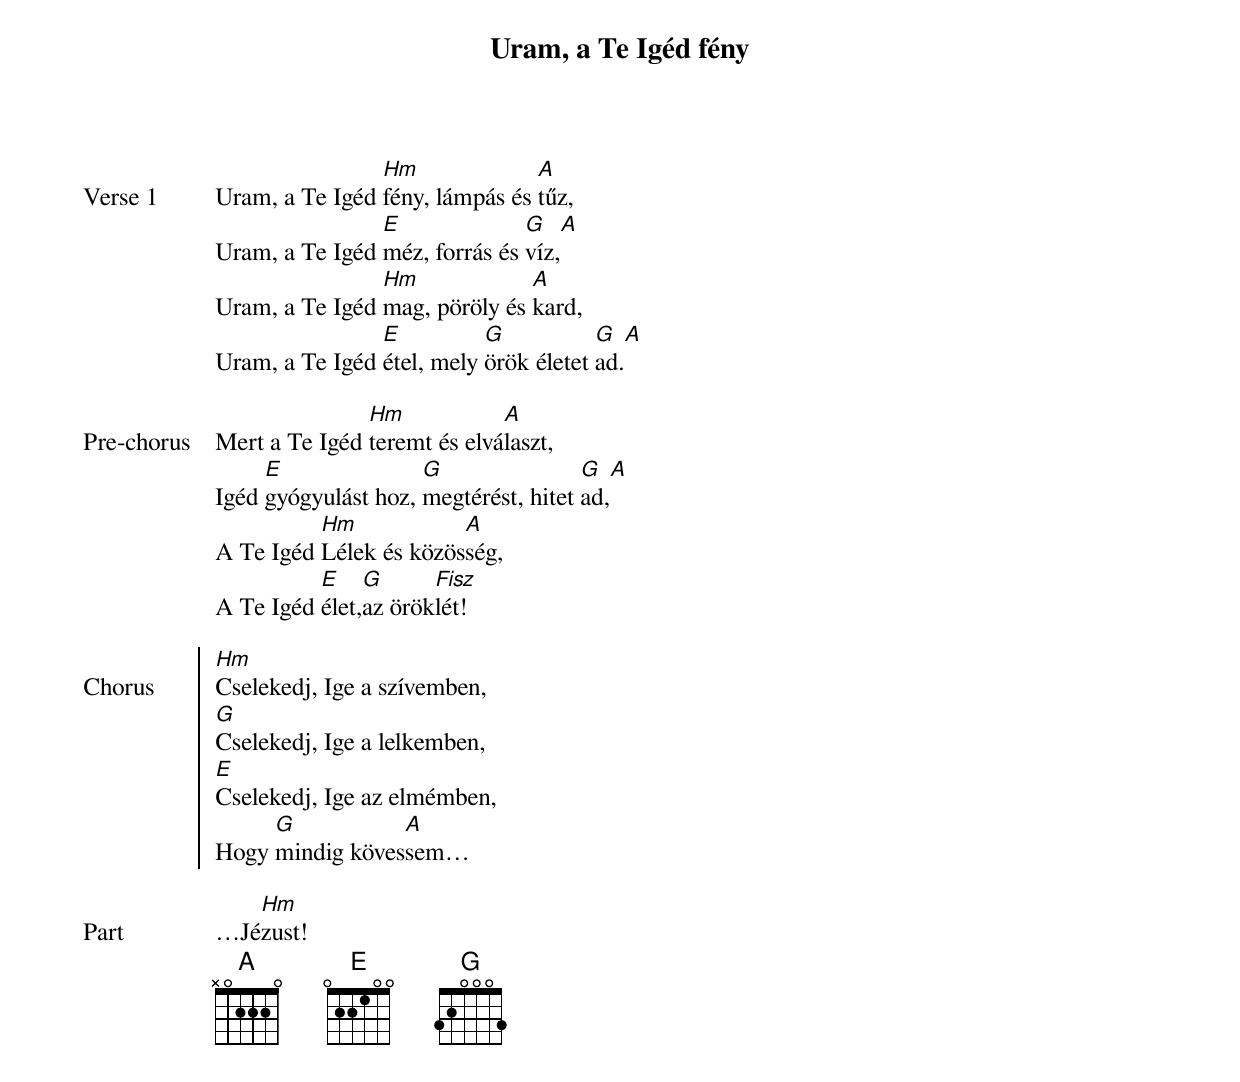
{title: Uram, a Te Igéd fény}
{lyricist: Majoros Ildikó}
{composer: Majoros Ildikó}
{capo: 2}

{start_of_verse: Verse 1}
Uram, a Te Igéd [Hm]fény, lámpás és [A]tűz,
Uram, a Te Igéd [E]méz, forrás és [G]víz,[A]
Uram, a Te Igéd [Hm]mag, pöröly és [A]kard,
Uram, a Te Igéd [E]étel, mely [G]örök életet [G]ad.[A]
{end_of_verse: Verse 1}

{start_of_prechorus: Pre-chorus}
Mert a Te Igéd [Hm]teremt és elvá[A]laszt,
Igéd [E]gyógyulást hoz, [G]megtérést, hitet [G]ad,[A]
A Te Igéd [Hm]Lélek és közös[A]ség,
A Te Igéd [E]élet,[G]az örök[Fisz]lét!
{end_of_prechorus: Pre-chorus}

{start_of_chorus: Chorus}
[Hm]Cselekedj, Ige a szívemben,
[G]Cselekedj, Ige a lelkemben,
[E]Cselekedj, Ige az elmémben,
Hogy [G]mindig köves[A]sem…
{end_of_chorus: Chorus}

{start_of_part: Part}
…Jé[Hm]zust!
{end_of_part: Part}
